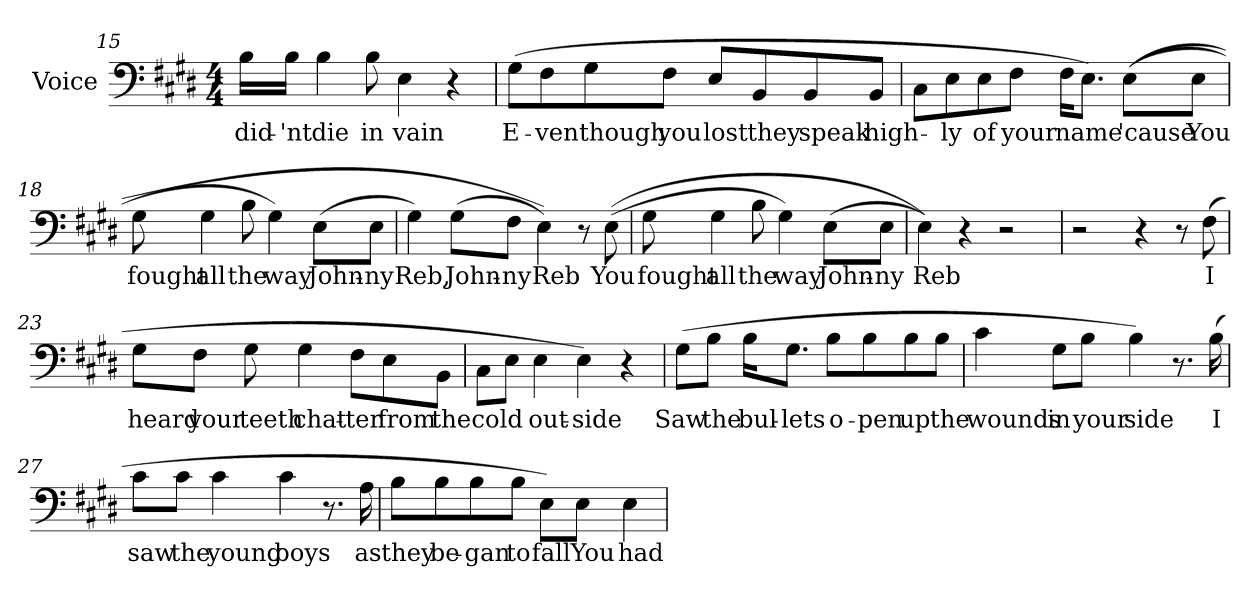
**kern	**text
*part1	*part1
*staff1	*staff1
*I"Voice	*
*I'Voice	*
*clefF4	*
*k[f#c#g#d#]	*
*E:	*
*M4/4	*
=15	=15
!	!LO:LY:b:color=#000000
16Bi\LL	did-
!	!LO:LY:b:color=#000000
16Bi\JJ	-'nt
!	!LO:LY:b:color=#000000
4Bi\	die
!	!LO:LY:b:color=#000000
8Bi\	in
!	!LO:LY:b:color=#000000
4Ei\	vain
4r	.
!!LO:LB:g=z
=16	=16
!	!LO:LY:b:color=#000000
(8G#i\L	E-
!	!LO:LY:b:color=#000000
8F#i\	-ven
!	!LO:LY:b:color=#000000
8G#i\	though
!	!LO:LY:b:color=#000000
8F#i\J	you
!	!LO:LY:b:color=#000000
8Ei/L	lost
!	!LO:LY:b:color=#000000
8BBi/	they
!	!LO:LY:b:color=#000000
8BBi/	speak
!	!LO:LY:b:color=#000000
8BBi/J	high-
=17	=17
8C#i\L	.
!	!LO:LY:b:color=#000000
8Ei\	-ly
!	!LO:LY:b:color=#000000
8Ei\	of
!	!LO:LY:b:color=#000000
8F#i\J	your
!	!LO:LY:b:color=#000000
16F#i\KL	name
8.Ei\J)	.
!	!LO:LY:b:color=#000000
((8Ei\L	'cause
!	!LO:LY:b:color=#000000
8Ei\J	You
!!LO:LB:g=z
=18	=18
!	!LO:LY:b:color=#000000
8G#i\	fought
!	!LO:LY:b:color=#000000
4G#i\	all
!	!LO:LY:b:color=#000000
8Bi\	the
!	!LO:LY:b:color=#000000
4G#i\)	way
!	!LO:LY:b:color=#000000
(8Ei\L	John-
!	!LO:LY:b:color=#000000
8Ei\J	-ny
=19	=19
!	!LO:LY:b:color=#000000
4G#i\)	Reb,
!	!LO:LY:b:color=#000000
(8G#i\L	John-
!	!LO:LY:b:color=#000000
8F#i\J	-ny
!	!LO:LY:b:color=#000000
4Ei\))	Reb
8r	.
!	!LO:LY:b:color=#000000
((8Ei\	You
=20	=20
!	!LO:LY:b:color=#000000
8G#i\	fought
!	!LO:LY:b:color=#000000
4G#i\	all
!	!LO:LY:b:color=#000000
8Bi\	the
!	!LO:LY:b:color=#000000
4G#i\)	way
!	!LO:LY:b:color=#000000
(8Ei\L	John-
!	!LO:LY:b:color=#000000
8Ei\J	-ny
=21	=21
!	!LO:LY:b:color=#000000
4Ei\))	Reb
4r	.
2r	.
!!LO:LB:g=z
=22	=22
2r	.
4r	.
8r	.
!	!LO:LY:b:color=#000000
(8F#i\	I
=23	=23
!	!LO:LY:b:color=#000000
8G#i\L	heard
!	!LO:LY:b:color=#000000
8F#i\J	your
!	!LO:LY:b:color=#000000
8G#i\	teeth
!	!LO:LY:b:color=#000000
4G#i\	chat-
!	!LO:LY:b:color=#000000
8F#i\L	-ter
!	!LO:LY:b:color=#000000
8Ei\	from
!	!LO:LY:b:color=#000000
8BBi\J	the
=24	=24
!	!LO:LY:b:color=#000000
8C#i\L	cold
8Ei\J	.
!	!LO:LY:b:color=#000000
4Ei\	out-
!	!LO:LY:b:color=#000000
4Ei\)	-side
4r	.
!!LO:LB:g=z
=25	=25
!	!LO:LY:b:color=#000000
(8G#i\L	Saw
!	!LO:LY:b:color=#000000
8Bi\J	the
!	!LO:LY:b:color=#000000
16Bi\KL	bul-
!	!LO:LY:b:color=#000000
8.G#i\J	-lets
!	!LO:LY:b:color=#000000
8Bi\L	o-
!	!LO:LY:b:color=#000000
8Bi\	-pen
!	!LO:LY:b:color=#000000
8Bi\	up
!	!LO:LY:b:color=#000000
8Bi\J	the
=26	=26
!	!LO:LY:b:color=#000000
4c#i\	wounds
!	!LO:LY:b:color=#000000
8G#i\L	in
!	!LO:LY:b:color=#000000
8Bi\J	your
!	!LO:LY:b:color=#000000
4Bi\)	side
8.r	.
!	!LO:LY:b:color=#000000
(16Bi\	I
=27	=27
!	!LO:LY:b:color=#000000
8c#i\L	saw
!	!LO:LY:b:color=#000000
8c#i\J	the
!	!LO:LY:b:color=#000000
4c#i\	young
!	!LO:LY:b:color=#000000
4c#i\	boys
8.r	.
!	!LO:LY:b:color=#000000
16Ai\	as
!!LO:LB:g=z
=28	=28
!	!LO:LY:b:color=#000000
8Bi\L	they
!	!LO:LY:b:color=#000000
8Bi\	be-
!	!LO:LY:b:color=#000000
8Bi\	-gan
!	!LO:LY:b:color=#000000
8Bi\J	to
!	!LO:LY:b:color=#000000
8Ei\L)	fall
!	!LO:LY:b:color=#000000
8Ei\J	You
!	!LO:LY:b:color=#000000
4Ei\	had
=	=
*-	*-
